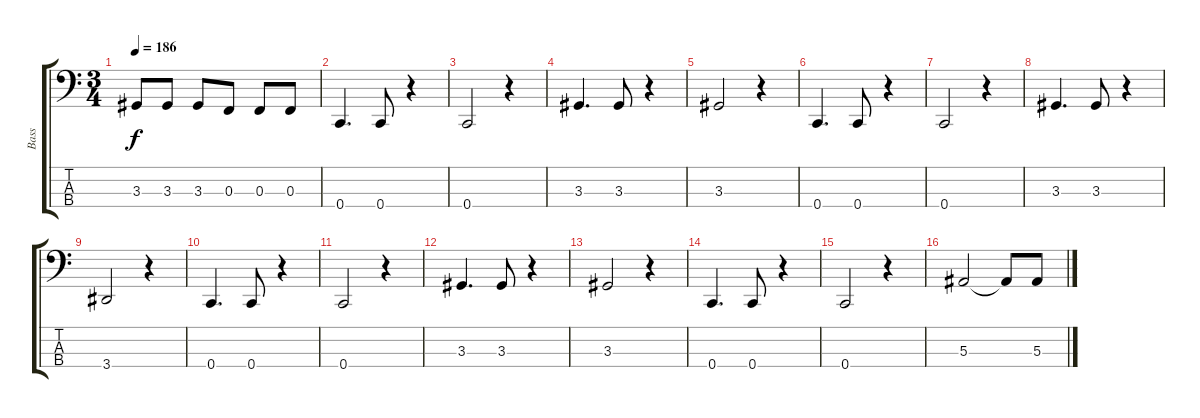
\track ("Bass" "Bass") {instrument electricbassfinger}
\staff {score tabs}
\tuning (Eb2 Bb1 F1 C1) {hide}
\ts (3 4)
\tempo 186
\clef f4
\ks c
3.3.8{dy f} 3.3.8 3.3.8 0.3.8 0.3.8 0.3.8 |
0.4.4{d} 0.4.8 r.4 |
0.4.2 r.4 |
3.3.4{d} 3.3.8 r.4 |
3.3.2 r.4 |
0.4.4{d} 0.4.8 r.4 |
0.4.2 r.4 |
3.3.4{d} 3.3.8 r.4 |
3.4.2 r.4 |
0.4.4{d} 0.4.8 r.4 |
0.4.2 r.4 |
3.3.4{d} 3.3.8 r.4 |
3.3.2 r.4 |
0.4.4{d} 0.4.8 r.4 |
0.4.2 r.4 |
5.3.2 5.3{t}.8 5.3.8
